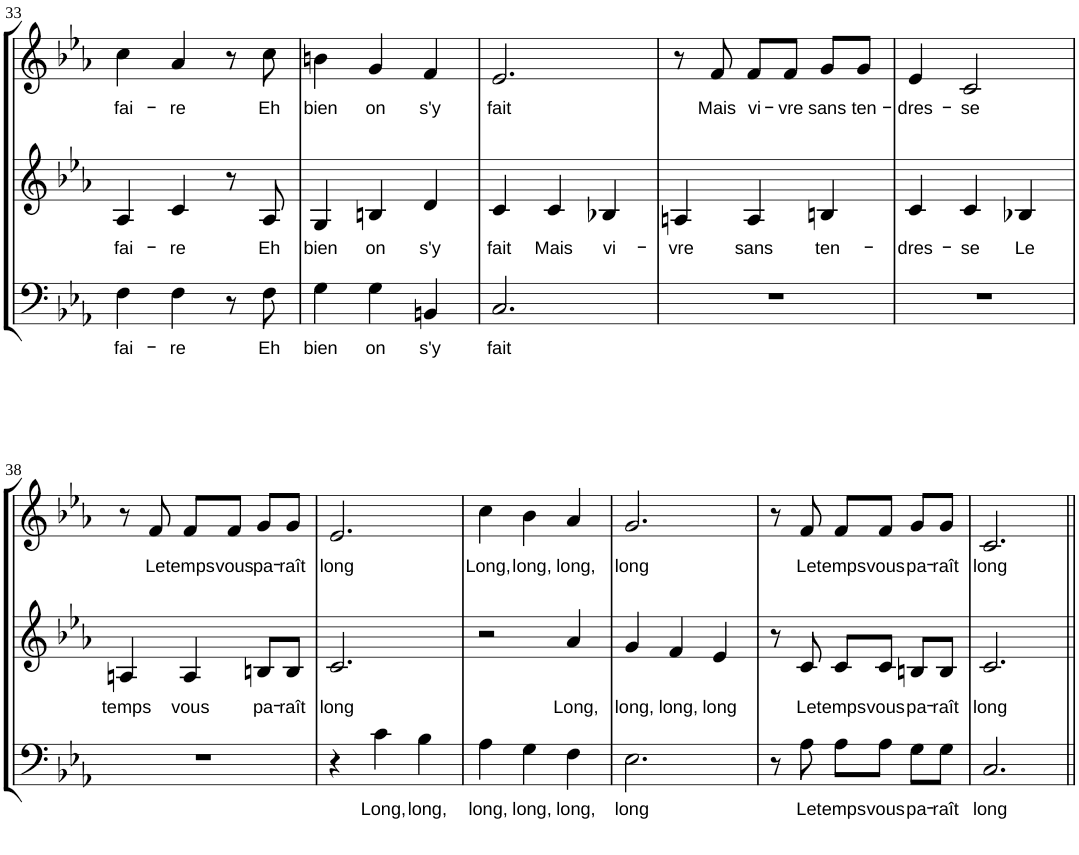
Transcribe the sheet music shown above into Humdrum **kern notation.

**kern	**text	**kern	**text	**kern	**text
*part3	*part3	*part2	*part2	*part1	*part1
*staff3	*staff3	*staff2	*staff2	*staff1	*staff1
*I"B.	*	*I"A.	*	*I"S.	*
!!LO:PB:g=z
*clefF4	*	*clefG2	*	*clefG2	*
*Trd12c21	*	*	*	*	*
*k[b-e-a-]	*	*k[b-e-a-]	*	*k[b-e-a-]	*
*c:	*	*c:	*	*c:	*
*M3/4	*	*M3/4	*	*M3/4	*
=33	=33	=33	=33	=33	=33
!	!LO:LY:b	!	!LO:LY:b	!	!LO:LY:b
4F\	fai-	4A-/	fai-	4cc\	fai-
!	!LO:LY:b	!	!LO:LY:b	!	!LO:LY:b
4F\	-re	4c/	-re	4a-/	-re
8r	.	8r	.	8r	.
!	!LO:LY:b	!	!LO:LY:b	!	!LO:LY:b
8F\	Eh	8A-/	Eh	8cc\	Eh
=34	=34	=34	=34	=34	=34
!	!LO:LY:b	!	!LO:LY:b	!	!LO:LY:b
4G\	bien	4G/	bien	4bn\	bien
!	!LO:LY:b	!	!LO:LY:b	!	!LO:LY:b
4G\	on	4Bn/	on	4g/	on
!	!LO:LY:b	!	!LO:LY:b	!	!LO:LY:b
4BBn/	s'y	4d/	s'y	4f/	s'y
=35	=35	=35	=35	=35	=35
!	!LO:LY:b	!	!LO:LY:b	!	!LO:LY:b
2.C/	fait	4c/	fait	2.e-/	fait
!	!	!	!LO:LY:b	!	!
.	.	4c/	Mais	.	.
!	!	!	!LO:LY:b	!	!
.	.	4B-X/	vi-	.	.
=36	=36	=36	=36	=36	=36
!	!	!	!LO:LY:b	!	!
2.r	.	4An/	-vre	8r	.
!	!	!	!	!	!LO:LY:b
.	.	.	.	8f/	Mais
!	!	!	!LO:LY:b	!	!LO:LY:b
.	.	4A/	sans	8f/L	vi-
!	!	!	!	!	!LO:LY:b
.	.	.	.	8f/J	-vre
!	!	!	!LO:LY:b	!	!LO:LY:b
.	.	4Bn/	ten-	8g/L	sans
!	!	!	!	!	!LO:LY:b
.	.	.	.	8g/J	ten-
=37	=37	=37	=37	=37	=37
!	!	!	!LO:LY:b	!	!LO:LY:b
2.r	.	4c/	-dres-	4e-/	-dres-
!	!	!	!LO:LY:b	!	!LO:LY:b
.	.	4c/	-se	2c/	-se
!	!	!	!LO:LY:b	!	!
.	.	4B-X/	Le	.	.
!!LO:LB:g=z
=38	=38	=38	=38	=38	=38
!	!	!	!LO:LY:b	!	!
2.r	.	4An/	temps	8r	.
!	!	!	!	!	!LO:LY:b
.	.	.	.	8f/	Le
!	!	!	!LO:LY:b	!	!LO:LY:b
.	.	4A/	vous	8f/L	temps
!	!	!	!	!	!LO:LY:b
.	.	.	.	8f/J	vous
!	!	!	!LO:LY:b	!	!LO:LY:b
.	.	8Bn/L	pa-	8g/L	pa-
!	!	!	!LO:LY:b	!	!LO:LY:b
.	.	8B/J	-raît	8g/J	-raît
=39	=39	=39	=39	=39	=39
!	!	!	!LO:LY:b	!	!LO:LY:b
4r	.	2.c/	long	2.e-/	long
!	!LO:LY:b	!	!	!	!
4c\	Long,	.	.	.	.
!	!LO:LY:b	!	!	!	!
4B-\	long,	.	.	.	.
=40	=40	=40	=40	=40	=40
!	!LO:LY:b	!	!	!	!LO:LY:b
4A-\	long,	2r	.	4cc\	Long,
!	!LO:LY:b	!	!	!	!LO:LY:b
4G\	long,	.	.	4b-\	long,
!	!LO:LY:b	!	!LO:LY:b	!	!LO:LY:b
4F\	long,	4a-/	Long,	4a-/	long,
=41	=41	=41	=41	=41	=41
!	!LO:LY:b	!	!LO:LY:b	!	!LO:LY:b
2.E-\	long	4g/	long,	2.g/	long
!	!	!	!LO:LY:b	!	!
.	.	4f/	long,	.	.
!	!	!	!LO:LY:b	!	!
.	.	4e-/	long	.	.
=42	=42	=42	=42	=42	=42
8r	.	8r	.	8r	.
!	!LO:LY:b	!	!LO:LY:b	!	!LO:LY:b
8A-\	Le	8c/	Le	8f/	Le
!	!LO:LY:b	!	!LO:LY:b	!	!LO:LY:b
8A-\L	temps	8c/L	temps	8f/L	temps
!	!LO:LY:b	!	!LO:LY:b	!	!LO:LY:b
8A-\J	vous	8c/J	vous	8f/J	vous
!	!LO:LY:b	!	!LO:LY:b	!	!LO:LY:b
8G\L	pa-	8Bn/L	pa-	8g/L	pa-
!	!LO:LY:b	!	!LO:LY:b	!	!LO:LY:b
8G\J	-raît	8B/J	-raît	8g/J	-raît
=43	=43	=43	=43	=43	=43
!	!LO:LY:b	!	!LO:LY:b	!	!LO:LY:b
2.C/	long	2.c/	long	2.c/	long
=||	=||	=||	=||	=||	=||
*-	*-	*-	*-	*-	*-
